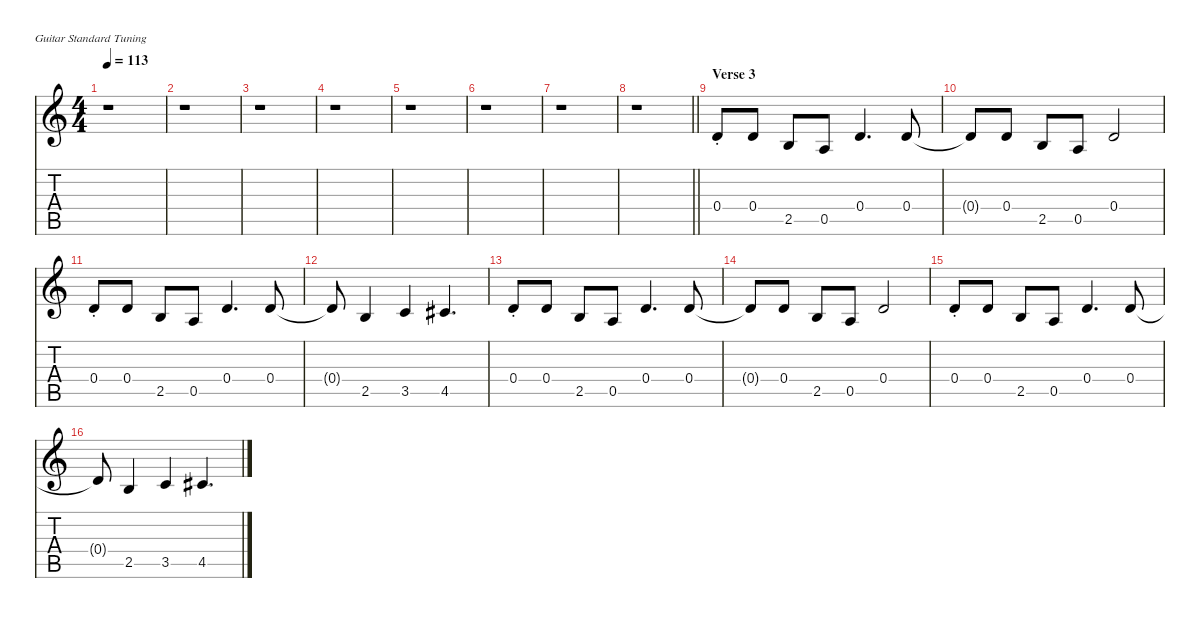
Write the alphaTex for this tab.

\defaultSystemsLayout 4
\hideDynamics
\bracketExtendMode nobrackets
\singleTrackTrackNamePolicy hidden
\multiTrackTrackNamePolicy hidden
\firstSystemTrackNameMode fullname
\firstSystemTrackNameOrientation horizontal
\otherSystemsTrackNameOrientation horizontal
\track ("Guitar (lead)" "jz.guit.") {instrument electricguitarjazz}
\staff {score tabs}
\tuning (E4 B3 G3 D3 A2 E2)
\ts (4 4)
\tempo 113
\clef g2
\ks c
r.1{dy fff beam Down} |
r.1{beam Down} |
r.1{beam Down} |
r.1{beam Down} |
r.1{beam Down} |
r.1{beam Down} |
r.1{beam Down} |
\barLineRight lightlight
r.1{beam Down} |
\section ("" "Verse 3")
0.4{st}.8{beam Up} 0.4.8{dy ff beam Up} 2.5.8{beam Up} 0.5.8{beam Up} 0.4.4{d beam Up} 0.4.8{beam Up} |
0.4{t}.8{dy f beam Up} 0.4.8{dy ff beam Up} 2.5.8{beam Up} 0.5.8{dy f beam Up} 0.4.2{dy ff beam Up} |
0.4{st}.8{dy fff beam Up} 0.4.8{dy ff beam Up} 2.5.8{beam Up} 0.5.8{beam Up} 0.4.4{d beam Up} 0.4.8{beam Up} |
0.4{t}.8{dy f beam Up} 2.5.4{dy ff beam Up} 3.5.4{dy fff beam Up} 4.5{acc #}.4{d beam Up} |
0.4{st}.8{beam Up} 0.4.8{dy ff beam Up} 2.5.8{beam Up} 0.5.8{beam Up} 0.4.4{d beam Up} 0.4.8{beam Up} |
0.4{t}.8{dy f beam Up} 0.4.8{dy ff beam Up} 2.5.8{beam Up} 0.5.8{dy f beam Up} 0.4.2{dy ff beam Up} |
0.4{st}.8{dy fff beam Up} 0.4.8{dy ff beam Up} 2.5.8{beam Up} 0.5.8{beam Up} 0.4.4{d beam Up} 0.4.8{beam Up} |
0.4{t}.8{dy f beam Up} 2.5.4{dy ff beam Up} 3.5.4{dy fff beam Up} 4.5{acc #}.4{d beam Up}
